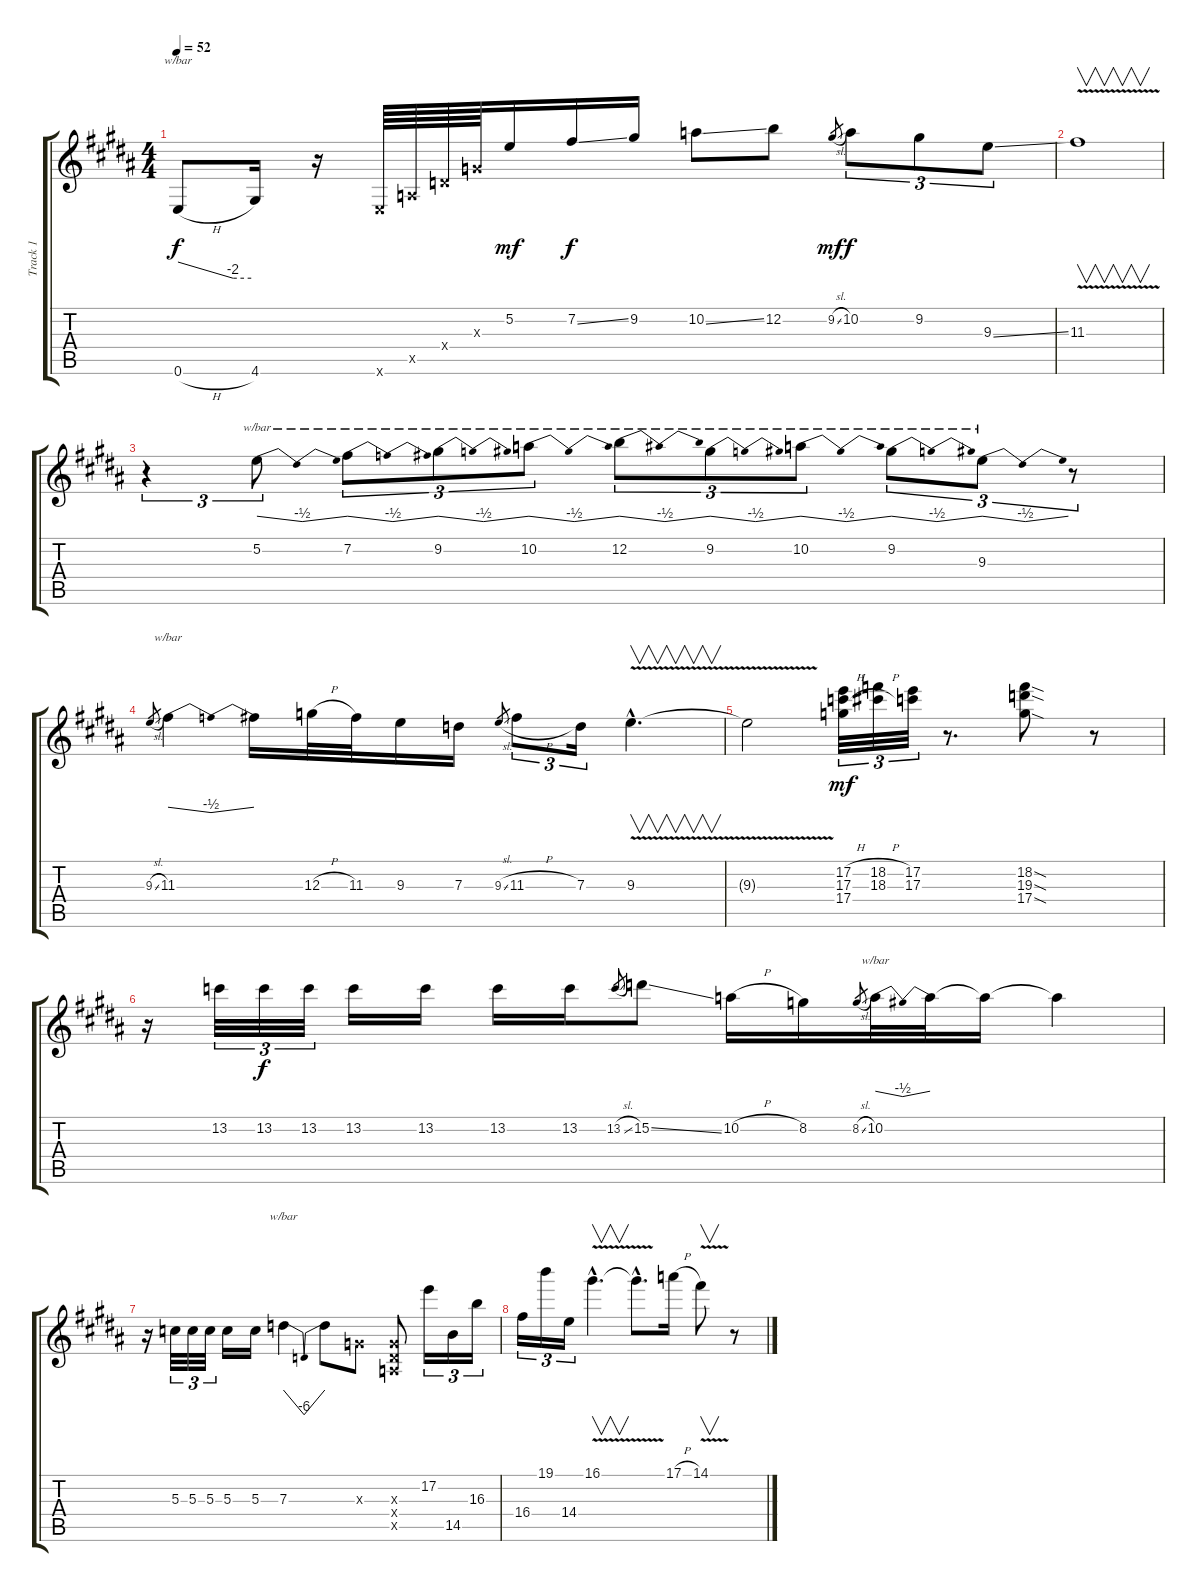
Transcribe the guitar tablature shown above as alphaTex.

\track ("Track 1" "Track 1") {instrument overdrivenguitar}
\staff {score tabs}
\tuning (E4 B3 G3 D3 A2 E2) {hide}
\ts (4 4)
\tempo 52
\clef g2
\ks b
0.6{h}.8{tbe (custom default 0 0 45 -8 60 -8) dy f} 4.6.16 r.16 0.6{x}.64{instrument electricguitarclean} 0.5{x}.64 0.4{x}.64 0.3{x}.64 5.2.16{dy mf} 7.2{ss}.16{dy f} 9.2.16 10.2{ss}.8 12.2.8 9.2{sl}.8{gr dy mf} 10.2.8{tu (3 2) dy f} 9.2.8{tu (3 2)} 9.3{ss}.8{tu (3 2)} |
11.3{v}.1{v} |
r.4{tu (3 2)} 5.2.8{tu (3 2) tbe (dip default 0 0 30 -2 60 0)} 7.2.8{tu (3 2) tbe (dip default 0 0 30 -2 60 0)} 9.2.8{tu (3 2) tbe (dip default 0 0 30 -2 60 0)} 10.2.8{tu (3 2) tbe (dip default 0 0 30 -2 60 0)} 12.2.8{tu (3 2) tbe (dip default 0 0 30 -2 60 0)} 9.2.8{tu (3 2) tbe (dip default 0 0 30 -2 60 0)} 10.2.8{tu (3 2) tbe (dip default 0 0 30 -2 60 0)} 9.2.8{tu (3 2) tbe (dip default 0 0 30 -2 60 0)} 9.3.8{tu (3 2) tbe (dip default 0 0 30 -2 60 0)} r.8{tu (3 2)} |
9.3{sl}.8{gr} 11.3.4{tbe (dip default 0 0 30 -2 60 0)} 11.3{t}.16 12.3{h}.32 11.3.32 9.3.16 7.3.16 9.3{sl}.8{gr} 11.3{h}.8{tu (3 2)} 7.3.16{tu (3 2)} 9.3{v hac}.4{v d} |
9.3{t}.2 (17.2{h} 17.3{h} 17.4).32{tu (3 2) dy mf} (18.2{h} 18.3{h}).32{tu (3 2)} (17.2 17.3).32{tu (3 2)} r.8{d} (18.2{sod} 19.3{sod} 17.4{sod}).8 r.8 |
r.16 13.2.32{tu (3 2)} 13.2.32{tu (3 2) dy f} 13.2.32{tu (3 2)} 13.2.16 13.2.16 13.2.16 13.2.16 13.2{sl}.8{gr} 15.2{ss}.8 10.2{h}.16 8.2.16 8.2{sl}.8{gr} 10.2.32{tbe (dip default 0 0 30 -2 60 0)} 10.2{t}.32 10.2{t}.16 10.2{t}.4 |
r.16 5.3.32{tu (3 2)} 5.3.32{tu (3 2)} 5.3.32{tu (3 2)} 5.3.16 5.3.16 7.3.4{tbe (dip default 0 0 20 -24 50 -24 60 0)} 7.3{t}.8 0.3{x}.8 (0.3{x} 0.4{x} 0.5{x}).8 17.2.16{tu (3 2)} 14.5.16{tu (3 2)} 16.3.16{tu (3 2)} |
16.4.16{tu (3 2)} 19.1.16{tu (3 2)} 14.4.16{tu (3 2)} 16.1{v hac}.4{v d} 16.1{hac t}.8{d} 17.1{h}.16 14.1{v}.8{v} r.8
